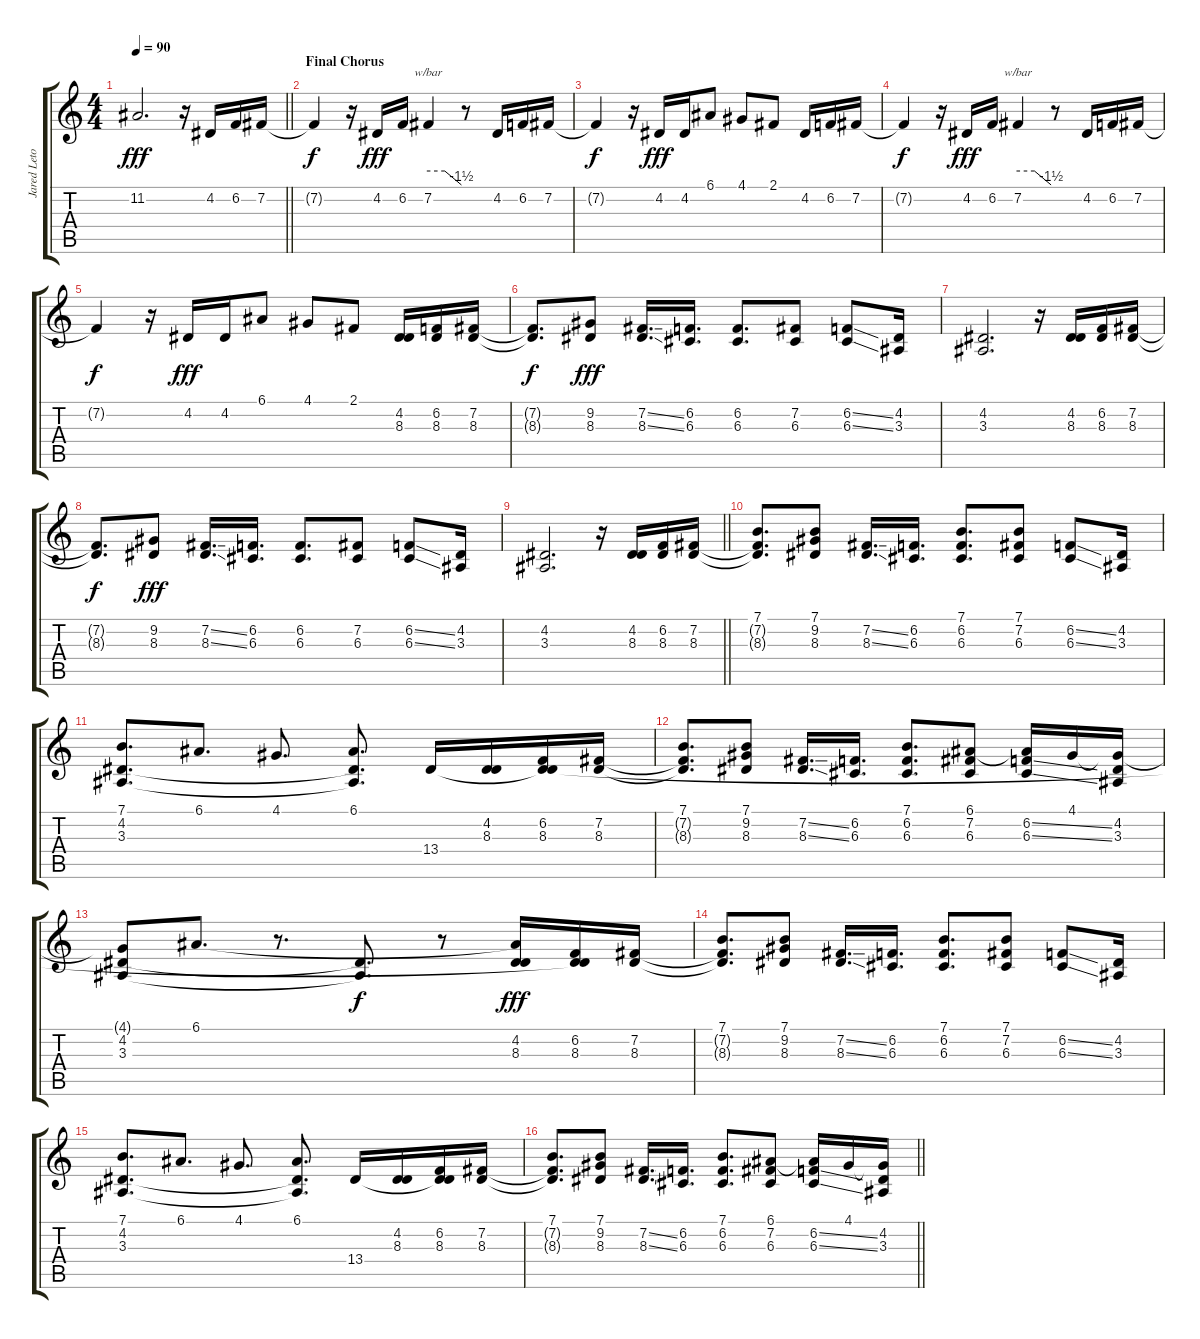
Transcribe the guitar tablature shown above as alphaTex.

\track ("Jared Leto - Vocals" "Jared Leto") {instrument violin}
\staff {score tabs}
\tuning (E4 B3 G3 D3 A2 E2) {hide}
\ts (4 4)
\tempo 90
\clef g2
\barLineRight lightlight
\ks c
11.2.2{d dy fff} r.16 4.2.16 6.2.16 7.2.16 |
\section ("" "Final Chorus")
7.2{t}.4{dy f} r.16 4.2.16{dy fff} 6.2.16 7.2.4{tbe (custom default 0 0 30 0 60 -6)} r.8 4.2.16 6.2.16 7.2.16 |
7.2{t}.4{dy f} r.16 4.2.16{dy fff} 4.2.16 6.1.8 4.1.8 2.1.8 4.2.16 6.2.16 7.2.16 |
7.2{t}.4{dy f} r.16 4.2.16{dy fff} 6.2.16 7.2.4{tbe (custom default 0 0 30 0 60 -6)} r.8 4.2.16 6.2.16 7.2.16 |
7.2{t}.4{dy f} r.16 4.2.16{dy fff} 4.2.16 6.1.8 4.1.8 2.1.8 (4.2 8.3).16 (6.2 8.3).16 (7.2 8.3).16 |
(7.2{t} 8.3{t}).8{d dy f} (9.2 8.3).8{dy fff} (7.2{ss} 8.3{ss}).16{d} (6.2 6.3).16{d} (6.2 6.3).8{d} (7.2 6.3).8 (6.2{ss} 6.3{ss}).8 (4.2 3.3).16 |
(4.2 3.3).2{d} r.16 (4.2 8.3).16 (6.2 8.3).16 (7.2 8.3).16 |
(7.2{t} 8.3{t}).8{d dy f} (9.2 8.3).8{dy fff} (7.2{ss} 8.3{ss}).16{d} (6.2 6.3).16{d} (6.2 6.3).8{d} (7.2 6.3).8 (6.2{ss} 6.3{ss}).8 (4.2 3.3).16 |
\barLineRight lightlight
(4.2 3.3).2{d} r.16 (4.2 8.3).16 (6.2 8.3).16 (7.2 8.3).16 |
\section ("" "")
(7.1 7.2{t} 8.3{t}).8{d} (7.1 9.2 8.3).8 (7.2{ss} 8.3{ss}).16{d} (6.2 6.3).16{d} (7.1 6.2 6.3).8{d} (7.1 7.2 6.3).8 (6.2{ss} 6.3{ss}).8 (4.2 3.3).16 |
(7.1 4.2 3.3).8{d} 6.1.8{d} 4.1.8{d} (6.1 4.2{t} 3.3{t}).8{d} 13.4.16 (4.2 8.3).16 (6.2 8.3 13.4{t}).16 (7.2 8.3).16 |
(7.1 7.2{t} 8.3{t}).8{d} (7.1 9.2 8.3).8 (7.2{ss} 8.3{ss}).16{d} (6.2 6.3).16{d} (7.1 6.2 6.3).8{d} (6.1 7.2 6.3).8 (6.1{t} 6.2{ss} 6.3{ss}).16 4.1.16 (4.1{t} 4.2 3.3).16 |
(4.1{t} 4.2 3.3).8 6.1.8{d} r.8{d} (4.2{t} 3.3{t}).8{d dy f} r.8 (6.1{t} 4.2 8.3).16{dy fff} (6.2 8.3 13.4{t}).16 (7.2 8.3).16 |
(7.1 7.2{t} 8.3{t}).8{d} (7.1 9.2 8.3).8 (7.2{ss} 8.3{ss}).16{d} (6.2 6.3).16{d} (7.1 6.2 6.3).8{d} (7.1 7.2 6.3).8 (6.2{ss} 6.3{ss}).8 (4.2 3.3).16 |
(7.1 4.2 3.3).8{d} 6.1.8{d} 4.1.8{d} (6.1 4.2{t} 3.3{t}).8{d} 13.4.16 (4.2 8.3).16 (6.2 8.3 13.4{t}).16 (7.2 8.3).16 |
\barLineRight lightlight
(7.1 7.2{t} 8.3{t}).8{d} (7.1 9.2 8.3).8 (7.2{ss} 8.3{ss}).16{d} (6.2 6.3).16{d} (7.1 6.2 6.3).8{d} (6.1 7.2 6.3).8 (6.1{t} 6.2{ss} 6.3{ss}).16 4.1.16 (4.1{t} 4.2 3.3).16
